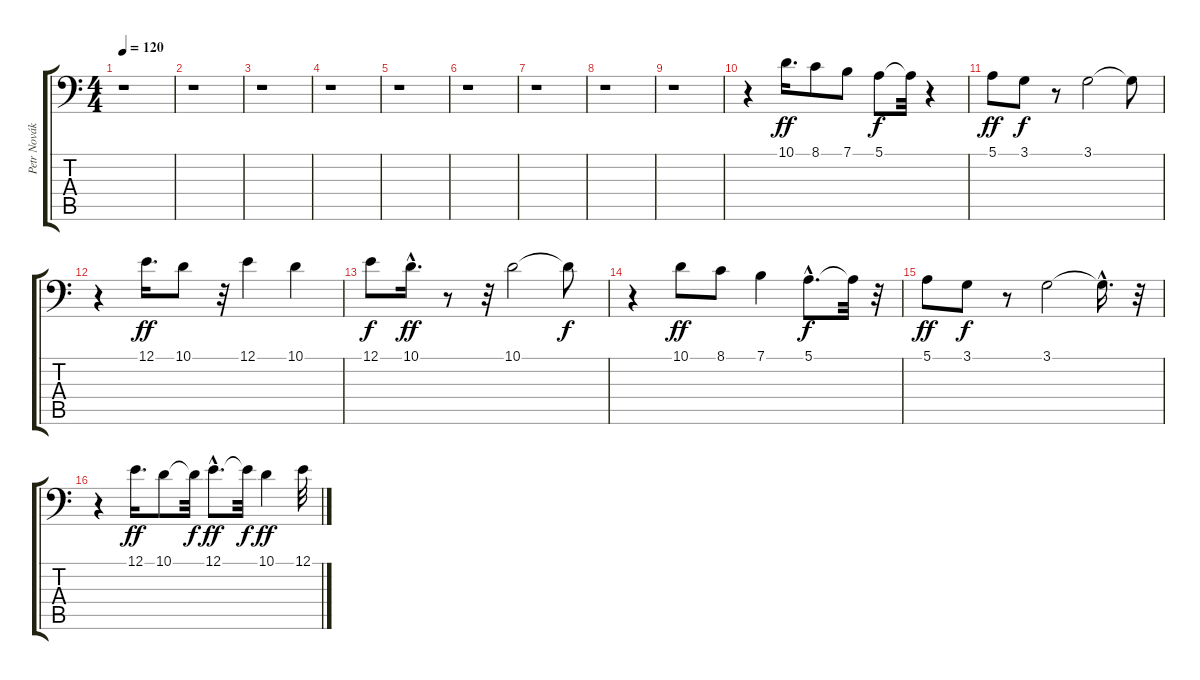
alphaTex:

\track ("Petr Novák - zpìv" "Petr Novák") {instrument lead6voice}
\staff {score tabs}
\tuning (E3 B2 G2 D2 A1 E1) {hide}
\ts (4 4)
\tempo 120
\clef f4
\ks c
r.1{dy ff instrument lead6voice} |
r.1 |
r.1 |
r.1 |
r.1 |
r.1 |
r.1 |
r.1 |
r.1 |
r.4 10.1.16{d} 8.1.8 7.1.8 5.1.8{dy f} 5.1{t}.32 r.4 |
5.1.8{dy ff} 3.1.8{dy f} r.8 3.1.2 3.1{t}.8 |
r.4 12.1.16{d dy ff} 10.1.8 r.32 12.1.4 10.1.4 |
12.1.8{dy f} 10.1{hac}.16{d dy ff} r.8 r.32 10.1.2 10.1{t}.8{dy f} |
r.4 10.1.8{dy ff} 8.1.8 7.1.4 5.1{hac}.8{d dy f} 5.1{t}.32 r.32 |
5.1.8{dy ff} 3.1.8{dy f} r.8 3.1.2 3.1{hac t}.16{d} r.32 |
r.4 12.1.16{d dy ff} 10.1.8 10.1{t}.32{dy f} 12.1{hac}.8{d dy ff} 12.1{t}.32{dy f} 10.1.4{dy ff} 12.1.32
